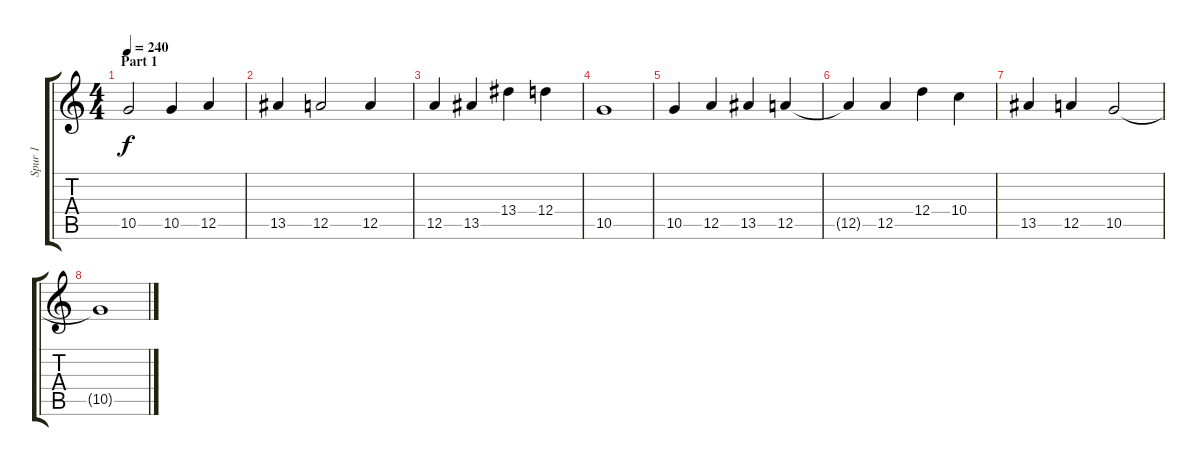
\track ("Spur 1" "Spur 1") {instrument electricguitarclean}
\staff {score tabs}
\tuning (E4 B3 G3 D3 A2 E2) {hide}
\ts (4 4)
\section ("" "Part 1")
\tempo 240
\clef g2
\ks c
10.5.2{dy f} 10.5.4 12.5.4 |
13.5.4 12.5.2 12.5.4 |
12.5.4 13.5.4 13.4.4 12.4.4 |
10.5.1 |
10.5.4 12.5.4 13.5.4 12.5.4 |
12.5{t}.4 12.5.4 12.4.4 10.4.4 |
13.5.4 12.5.4 10.5.2 |
10.5{t}.1
